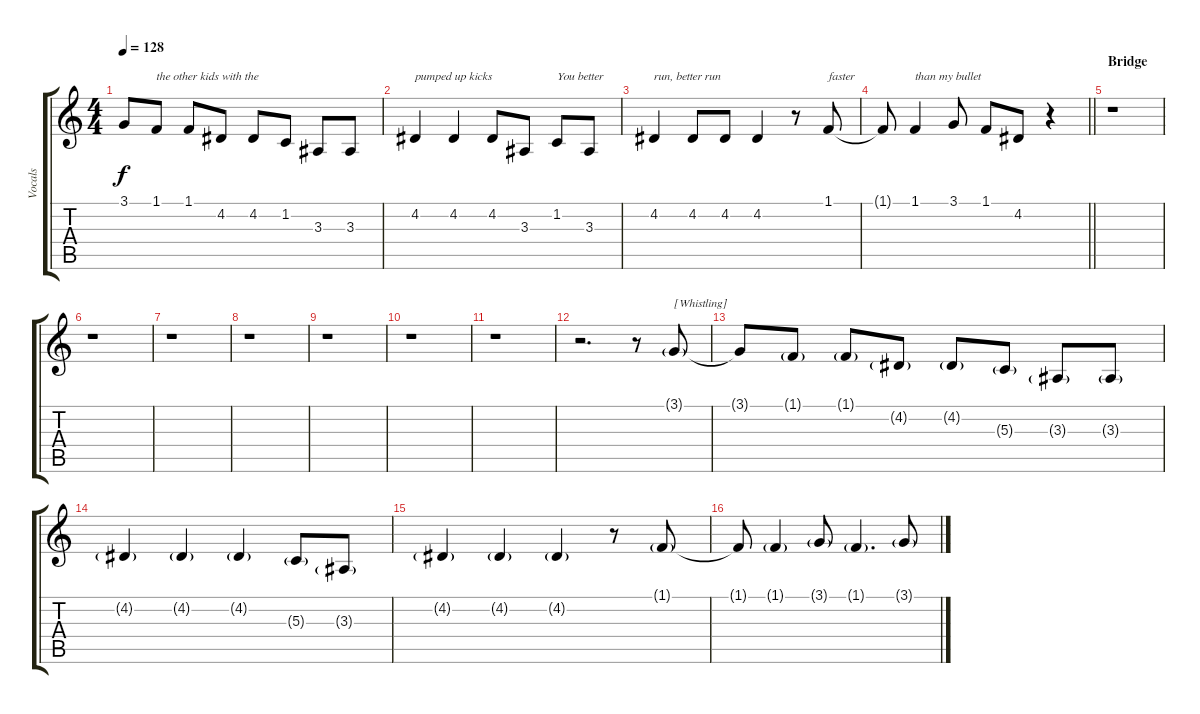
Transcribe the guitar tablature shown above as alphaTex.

\track ("Vocals" "Vocals") {instrument altosax}
\staff {score tabs}
\tuning (E4 B3 G3 D3 A2 E2) {hide}
\ts (4 4)
\tempo 128
\clef g2
\ks c
3.1{t}.8{dy f} 1.1.8{txt "the other kids with the"} 1.1.8 4.2.8 4.2.8 1.2.8 3.3.8 3.3.8 |
4.2.4{txt "pumped up kicks"} 4.2.4 4.2.8 3.3.8 1.2.8{txt "You better"} 3.3.8 |
4.2.4{txt "run, better run"} 4.2.8 4.2.8 4.2.4 r.8 1.1.8{txt "faster"} |
\barLineRight lightlight
1.1{t}.8 1.1.4{txt "than my bullet"} 3.1.8 1.1.8 4.2.8 r.4 |
\section ("" "Bridge")
r.1 |
r.1 |
r.1 |
r.1 |
r.1 |
r.1 |
r.1 |
r.2{d} r.8 3.1{g}.8{txt "[Whistling]"} |
3.1{t}.8 1.1{g}.8 1.1{g}.8 4.2{g}.8 4.2{g}.8 5.3{g}.8 3.3{g}.8 3.3{g}.8 |
4.2{g}.4 4.2{g}.4 4.2{g}.4 5.3{g}.8 3.3{g}.8 |
4.2{g}.4 4.2{g}.4 4.2{g}.4 r.8 1.1{g}.8 |
1.1{t}.8 1.1{g}.4 3.1{g}.8 1.1{g}.4{d} 3.1{g}.8
